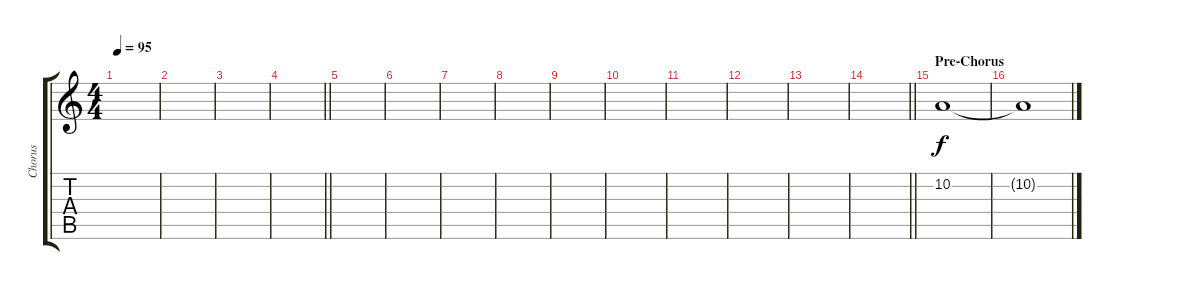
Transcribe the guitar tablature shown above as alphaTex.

\track ("Chorus" "Chorus") {instrument voiceoohs}
\staff {score tabs}
\tuning (E4 B3 G3 D3 A2 E2) {hide}
\ts (4 4)
\tempo 95
\clef g2
\ks c
|
|
|
\barLineRight lightlight
|
|
|
|
|
|
|
|
|
|
\barLineRight lightlight
|
\section ("" "Pre-Chorus")
10.2.1 |
10.2{t}.1
